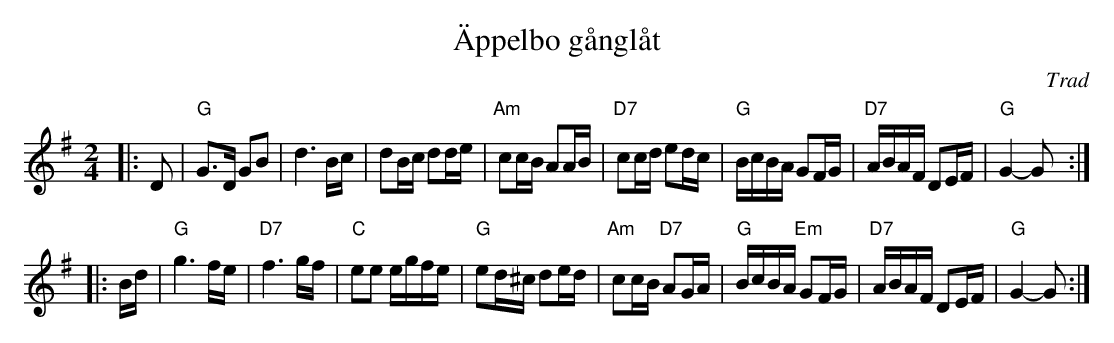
X:1
T: \"Appelbo g\aangl\aat
O: Trad
M: 2/4
L: 1/16
K: G
|: D2 \
| "G"G3D G2B2 | d6 Bc | d2Bc d2de | "Am"c2cB A2AB \
| "D7"c2cd e2dc | "G"BcBA G2FG | "D7"ABAF D2EF | "G"G4- G2 :|
|: Bd \
| "G"g6 fe | "D7"f6 gf | "C"e2e2 egfe | "G"e2d^c d2ed \
| "Am"c2cB "D7"A2GA | "G"BcBA "Em"G2FG | "D7"ABAF D2EF | "G"G4- G2 :|
